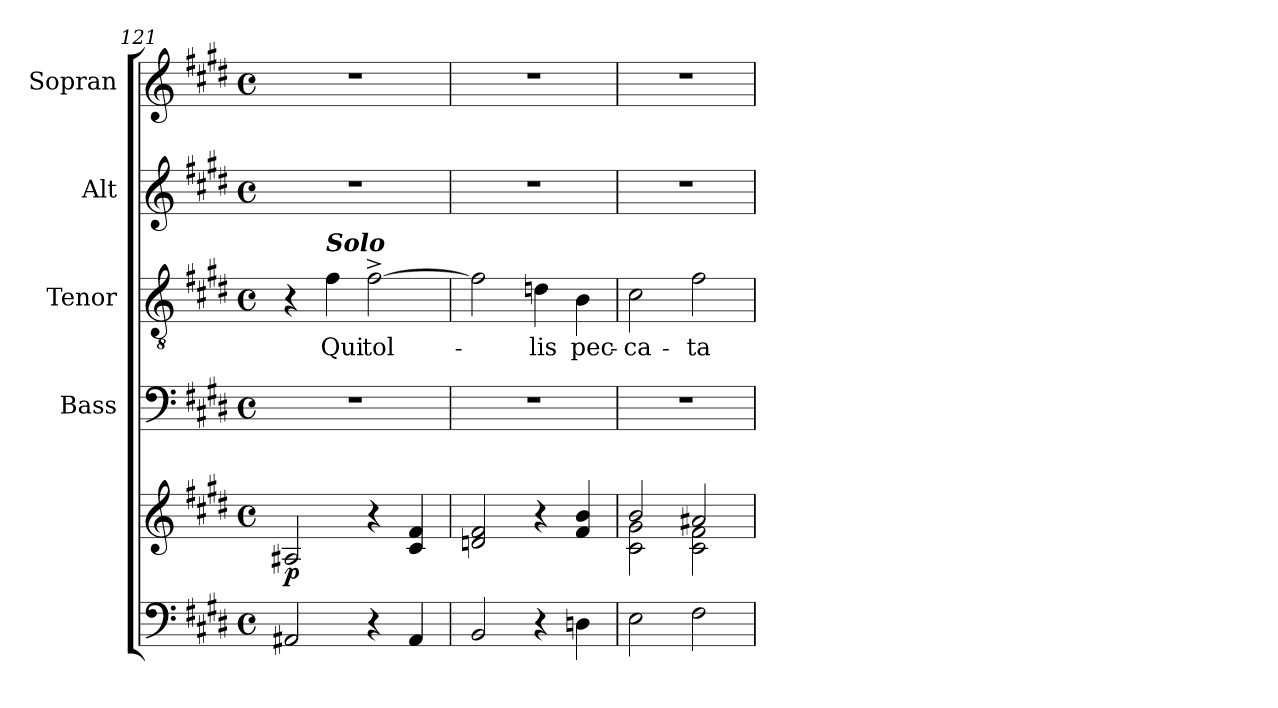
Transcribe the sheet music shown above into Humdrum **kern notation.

**kern	**kern	**dynam	**kern	**kern	**text	**kern	**kern
*part5	*part5	*part5	*part4	*part3	*part3	*part2	*part1
*staff6	*staff5	*staff5/6	*staff4	*staff3	*staff3	*staff2	*staff1
*	*	*	*I"Bass	*I"Tenor	*	*I"Alt	*I"Sopran
*	*	*	*I'B.	*I'T.	*	*I'A.	*I'S.
*clefF4	*clefG2	*	*clefF4	*clefGv2	*	*clefG2	*clefG2
*k[f#c#g#d#]	*k[f#c#g#d#]	*	*k[f#c#g#d#]	*k[f#c#g#d#]	*	*k[f#c#g#d#]	*k[f#c#g#d#]
*E:	*E:	*	*E:	*E:	*	*E:	*E:
*M4/4	*M4/4	*	*M4/4	*M4/4	*	*M4/4	*M4/4
*met(c)	*met(c)	*	*met(c)	*met(c)	*	*met(c)	*met(c)
=121	=121	=121	=121	=121	=121	=121	=121
!	!	!LO:DY:b	!	!	!	!	!
2AA#X/	2A#X/	p	1r	4r	.	1r	1r
!	!	!	!	!LO:TX:a:Bi:t=Solo	!	!	!
!	!	!	!	!	!LO:LY:b	!	!
.	.	.	.	4f#\	Qui	.	.
!	!	!	!	!	!LO:LY:b	!	!
4r	4r	.	.	[2f#^>\	tol-	.	.
4AA#/	4c#/ 4f#/	.	.	.	.	.	.
=122	=122	=122	=122	=122	=122	=122	=122
2BB/	2dn/ 2f#/	.	1r	2f#\]	.	1r	1r
!	!	!	!	!	!LO:LY:b	!	!
4r	4r	.	.	4dn\	-lis	.	.
!	!	!	!	!	!LO:LY:b	!	!
4Dn\	4f#/ 4b/	.	.	4B\	pec-	.	.
=123	=123	=123	=123	=123	=123	=123	=123
*	*^	*	*	*	*	*	*
!	!	!	!	!	!	!LO:LY:b	!	!
2E\	2b/	2c#\ 2g#\	.	1r	2c#\	-ca-	1r	1r
!	!	!	!	!	!	!LO:LY:b	!	!
2F#\	2a#X/	2c#\ 2f#\	.	.	2f#\	-ta	.	.
*	*v	*v	*	*	*	*	*	*
=	=	=	=	=	=	=	=
*-	*-	*-	*-	*-	*-	*-	*-
